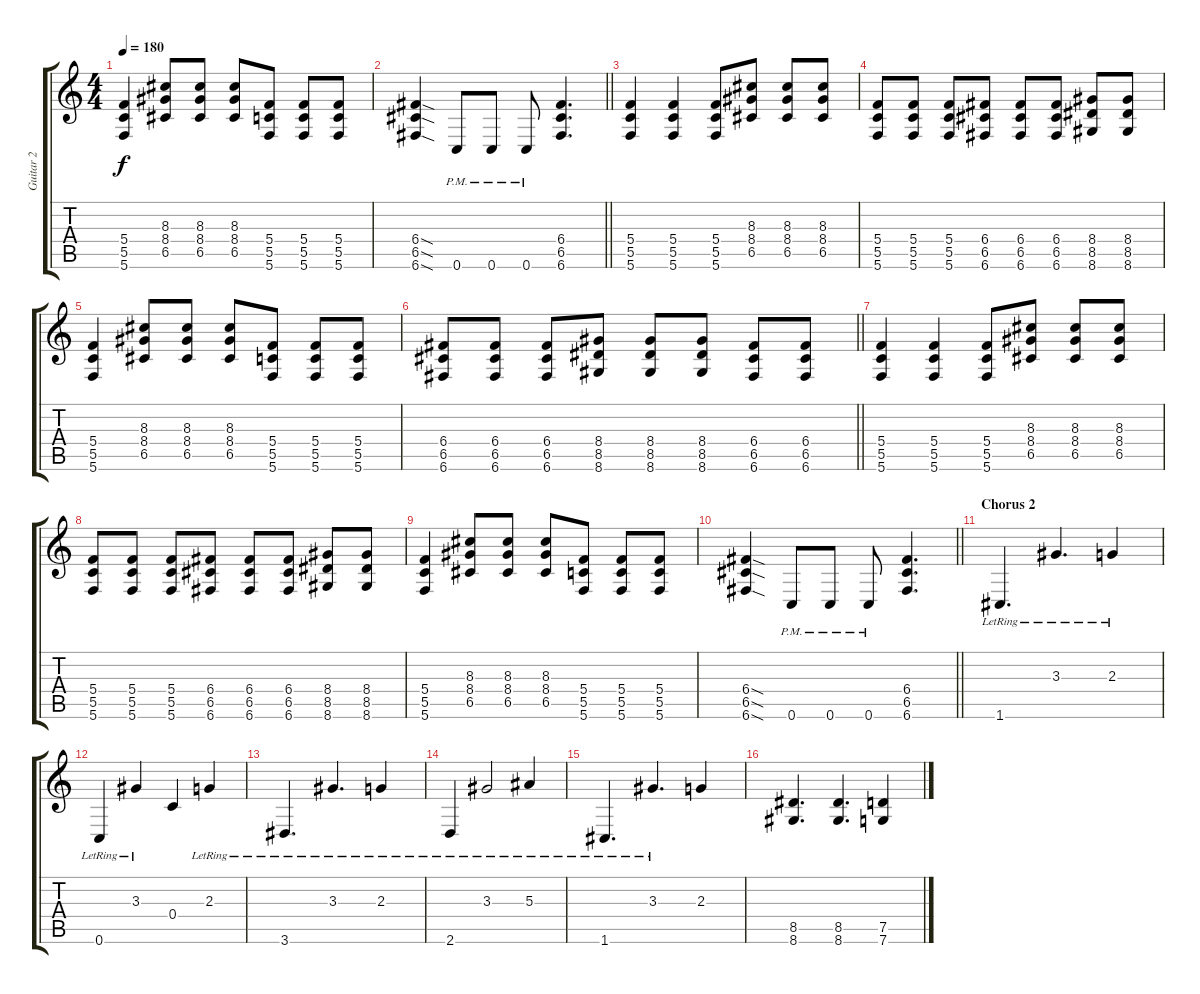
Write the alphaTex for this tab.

\track ("Guitar 2" "Guitar 2") {instrument distortionguitar}
\staff {score tabs}
\tuning (D4 A3 F3 C3 G2 C2) {hide}
\ts (4 4)
\tempo 180
\clef g2
\ks c
(5.4 5.5 5.6).4{dy f} (8.3 8.4 6.5).8 (8.3 8.4 6.5).8 (8.3 8.4 6.5).8 (5.4 5.5 5.6).8 (5.4 5.5 5.6).8 (5.4 5.5 5.6).8 |
\barLineRight lightlight
(6.4{sod} 6.5{sod} 6.6{sod}).4 0.6{pm}.8 0.6{pm}.8 0.6{pm}.8 (6.4 6.5 6.6).4{d} |
(5.4 5.5 5.6).4 (5.4 5.5 5.6).4 (5.4 5.5 5.6).8 (8.3 8.4 6.5).8 (8.3 8.4 6.5).8 (8.3 8.4 6.5).8 |
(5.4 5.5 5.6).8 (5.4 5.5 5.6).8 (5.4 5.5 5.6).8 (6.4 6.5 6.6).8 (6.4 6.5 6.6).8 (6.4 6.5 6.6).8 (8.4 8.5 8.6).8 (8.4 8.5 8.6).8 |
(5.4 5.5 5.6).4 (8.3 8.4 6.5).8 (8.3 8.4 6.5).8 (8.3 8.4 6.5).8 (5.4 5.5 5.6).8 (5.4 5.5 5.6).8 (5.4 5.5 5.6).8 |
\barLineRight lightlight
(6.4 6.5 6.6).8 (6.4 6.5 6.6).8 (6.4 6.5 6.6).8 (8.4 8.5 8.6).8 (8.4 8.5 8.6).8 (8.4 8.5 8.6).8 (6.4 6.5 6.6).8 (6.4 6.5 6.6).8 |
(5.4 5.5 5.6).4 (5.4 5.5 5.6).4 (5.4 5.5 5.6).8 (8.3 8.4 6.5).8 (8.3 8.4 6.5).8 (8.3 8.4 6.5).8 |
(5.4 5.5 5.6).8 (5.4 5.5 5.6).8 (5.4 5.5 5.6).8 (6.4 6.5 6.6).8 (6.4 6.5 6.6).8 (6.4 6.5 6.6).8 (8.4 8.5 8.6).8 (8.4 8.5 8.6).8 |
(5.4 5.5 5.6).4 (8.3 8.4 6.5).8 (8.3 8.4 6.5).8 (8.3 8.4 6.5).8 (5.4 5.5 5.6).8 (5.4 5.5 5.6).8 (5.4 5.5 5.6).8 |
\barLineRight lightlight
(6.4{sod} 6.5{sod} 6.6{sod}).4 0.6{pm}.8 0.6{pm}.8 0.6{pm}.8 (6.4 6.5 6.6).4{d} |
\section ("" "Chorus 2")
1.6{lr}.4{d} 3.3{lr}.4{d} 2.3{lr}.4 |
0.6{lr}.4 3.3{lr}.4 0.4.4 2.3{lr}.4 |
3.6{lr}.4{d} 3.3{lr}.4{d} 2.3{lr}.4 |
2.6{lr}.4 3.3{lr}.2 5.3{lr}.4 |
1.6{lr}.4{d} 3.3{lr}.4{d} 2.3.4 |
(8.5 8.6).4{d} (8.5 8.6).4{d} (7.5 7.6).4
